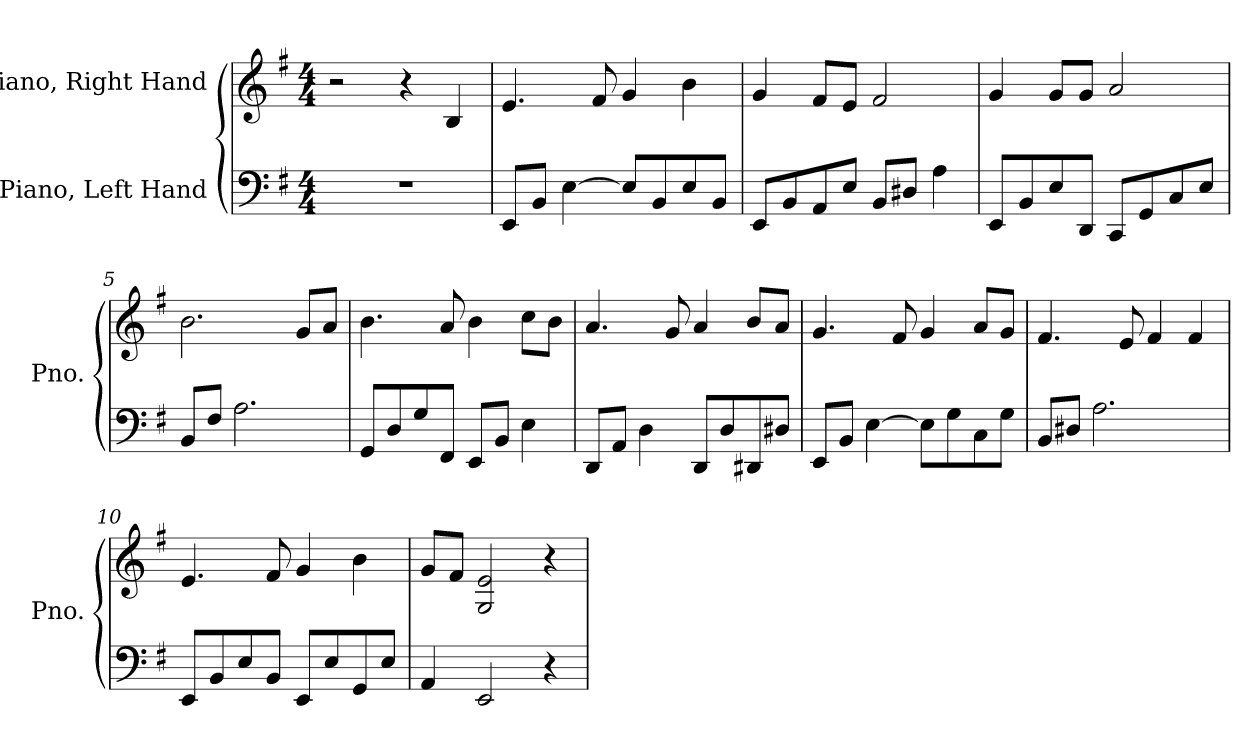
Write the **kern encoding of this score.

**kern	**kern
*part2	*part1
*staff2	*staff1
*I"Piano, Left Hand	*I"Piano, Right Hand
*I'Pno.	*I'Pno.
*clefF4	*clefG2
*k[f#]	*k[f#]
*M4/4	*M4/4
*MM100	*MM100
=1	=1
1r	2r
.	4r
.	4B/
=2	=2
8EE/L	4.e/
8BB/J	.
[4E\	.
.	8f#/
8E/L]	4g/
8BB/	.
8E/	4b\
8BB/J	.
=3	=3
8EE/L	4g/
8BB/	.
8AA/	8f#/L
8E/J	8e/J
8BB/L	2f#/
8D#X/J	.
4A\	.
=4	=4
8EE/L	4g/
8BB/	.
8E/	8g/L
8DD/J	8g/J
8CC/L	2a/
8GG/	.
8C/	.
8E/J	.
=5	=5
8BB/L	2.b\
8F#/J	.
2.A\	.
.	8g/L
.	8a/J
!!LO:LB:g=z
=6	=6
8GG/L	4.b\
8D/	.
8G/	.
8FF#/J	8a/
8EE/L	4b\
8BB/J	.
4E\	8cc\L
.	8b\J
=7	=7
8DD/L	4.a/
8AA/J	.
4D\	.
.	8g/
8DD/L	4a/
8D/	.
8DD#X/	8b/L
8D#X/J	8a/J
=8	=8
8EE/L	4.g/
8BB/J	.
[4E\	.
.	8f#/
8E\L]	4g/
8G\	.
8C\	8a/L
8G\J	8g/J
=9	=9
8BB/L	4.f#/
8D#X/J	.
2.A\	.
.	8e/
.	4f#/
.	4f#/
=10	=10
8EE/L	4.e/
8BB/	.
8E/	.
8BB/J	8f#/
8EE/L	4g/
8E/	.
8GG/	4b\
8E/J	.
!!LO:LB:g=z
=11	=11
4AA/	8g/L
.	8f#/J
2EE/	2G/ 2e/
4r	4r
=	=
*-	*-
